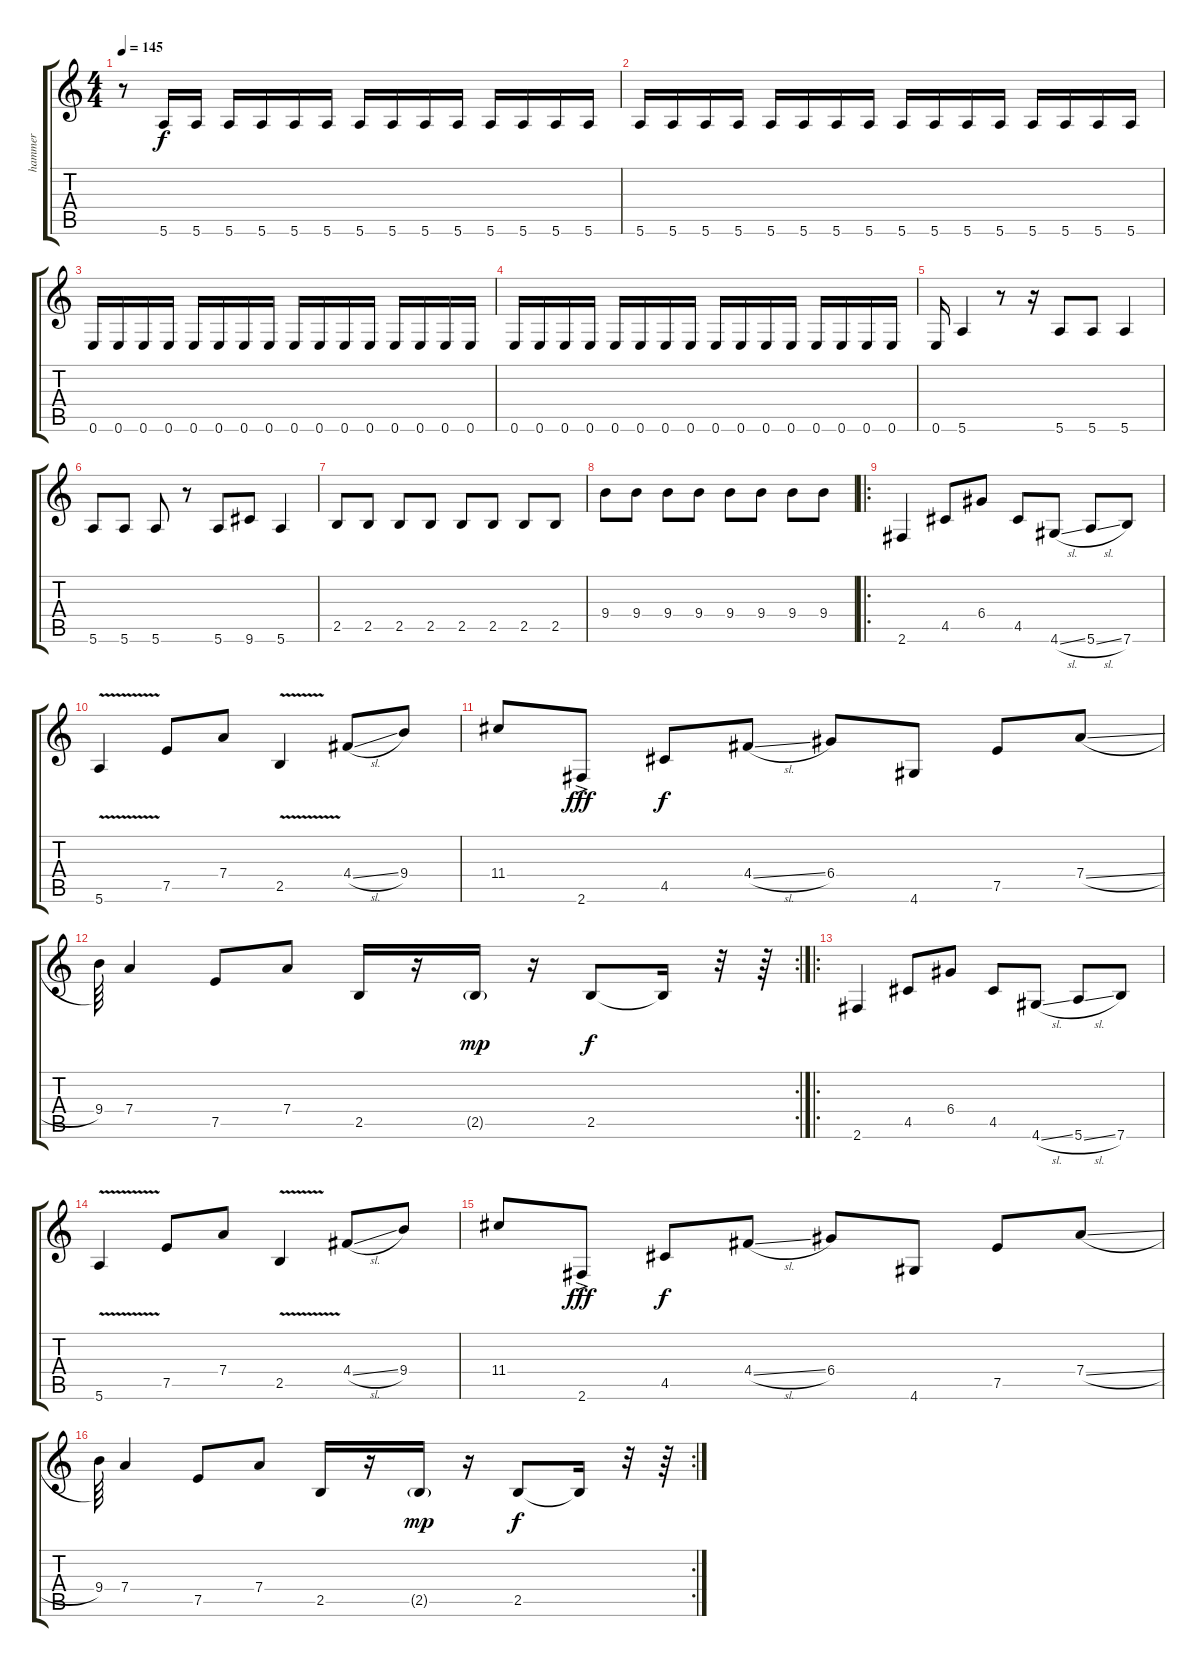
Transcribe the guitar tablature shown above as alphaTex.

\track ("hammer" "hammer") {instrument electricbassfinger}
\staff {score tabs}
\tuning (E4 B3 G3 D3 A2 E2) {hide}
\ts (4 4)
\tempo 145
\clef g2
\ks c
r.8{dy f} 5.6.16 5.6.16 5.6.16 5.6.16 5.6.16 5.6.16 5.6.16 5.6.16 5.6.16 5.6.16 5.6.16 5.6.16 5.6.16 5.6.16 |
5.6.16 5.6.16 5.6.16 5.6.16 5.6.16 5.6.16 5.6.16 5.6.16 5.6.16 5.6.16 5.6.16 5.6.16 5.6.16 5.6.16 5.6.16 5.6.16 |
0.6.16 0.6.16 0.6.16 0.6.16 0.6.16 0.6.16 0.6.16 0.6.16 0.6.16 0.6.16 0.6.16 0.6.16 0.6.16 0.6.16 0.6.16 0.6.16 |
0.6.16 0.6.16 0.6.16 0.6.16 0.6.16 0.6.16 0.6.16 0.6.16 0.6.16 0.6.16 0.6.16 0.6.16 0.6.16 0.6.16 0.6.16 0.6.16 |
0.6.16 5.6.4 r.8 r.16 5.6.8 5.6.8 5.6.4 |
5.6.8 5.6.8 5.6.8 r.8 5.6.8 9.6.8 5.6.4 |
2.5.8 2.5.8 2.5.8 2.5.8 2.5.8 2.5.8 2.5.8 2.5.8 |
9.4.8 9.4.8 9.4.8 9.4.8 9.4.8 9.4.8 9.4.8 9.4.8 |
\ro
2.6.4 4.5.8 6.4.8 4.5.8 4.6{sl}.8 5.6{sl}.8 7.6.8 |
5.6{v}.4 7.5.8 7.4.8 2.5{v}.4 4.4{sl}.8 9.4.8 |
11.4.8 2.6{ac}.8{dy fff} 4.5.8{dy f} 4.4{sl}.8 6.4.8 4.6.8 7.5.8 7.4{sl}.8 |
\rc 2
9.4.64 7.4.4 7.5.8 7.4.8 2.5.16 r.16 2.5{g}.16{dy mp} r.16 2.5.8{dy f} 2.5{t}.16 r.32 r.64 |
\ro
2.6.4 4.5.8 6.4.8 4.5.8 4.6{sl}.8 5.6{sl}.8 7.6.8 |
5.6{v}.4 7.5.8 7.4.8 2.5{v}.4 4.4{sl}.8 9.4.8 |
11.4.8 2.6{ac}.8{dy fff} 4.5.8{dy f} 4.4{sl}.8 6.4.8 4.6.8 7.5.8 7.4{sl}.8 |
\rc 2
9.4.64 7.4.4 7.5.8 7.4.8 2.5.16 r.16 2.5{g}.16{dy mp} r.16 2.5.8{dy f} 2.5{t}.16 r.32 r.64
